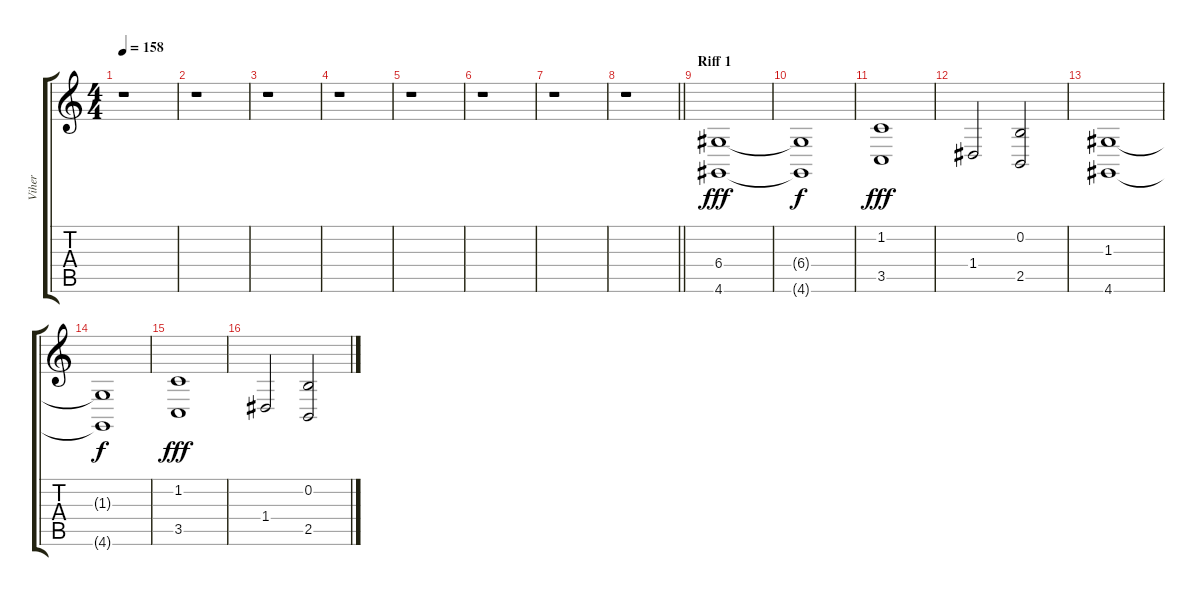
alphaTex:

\track ("Viher" "Viher") {instrument lead1square}
\staff {score tabs}
\tuning (E4 B3 G3 D3 A2 E2) {hide}
\ts (4 4)
\tempo 158
\clef g2
\ks c
r.1{dy fff} |
r.1 |
r.1 |
r.1 |
r.1 |
r.1 |
r.1 |
\barLineRight lightlight
r.1 |
\section ("" "Riff 1")
(6.4 4.6).1 |
(6.4{t} 4.6{t}).1{dy f} |
(1.2 3.5).1{dy fff} |
1.4.2 (0.2 2.5).2 |
(1.3 4.6).1 |
(1.3{t} 4.6{t}).1{dy f} |
(1.2 3.5).1{dy fff} |
1.4.2 (0.2 2.5).2
